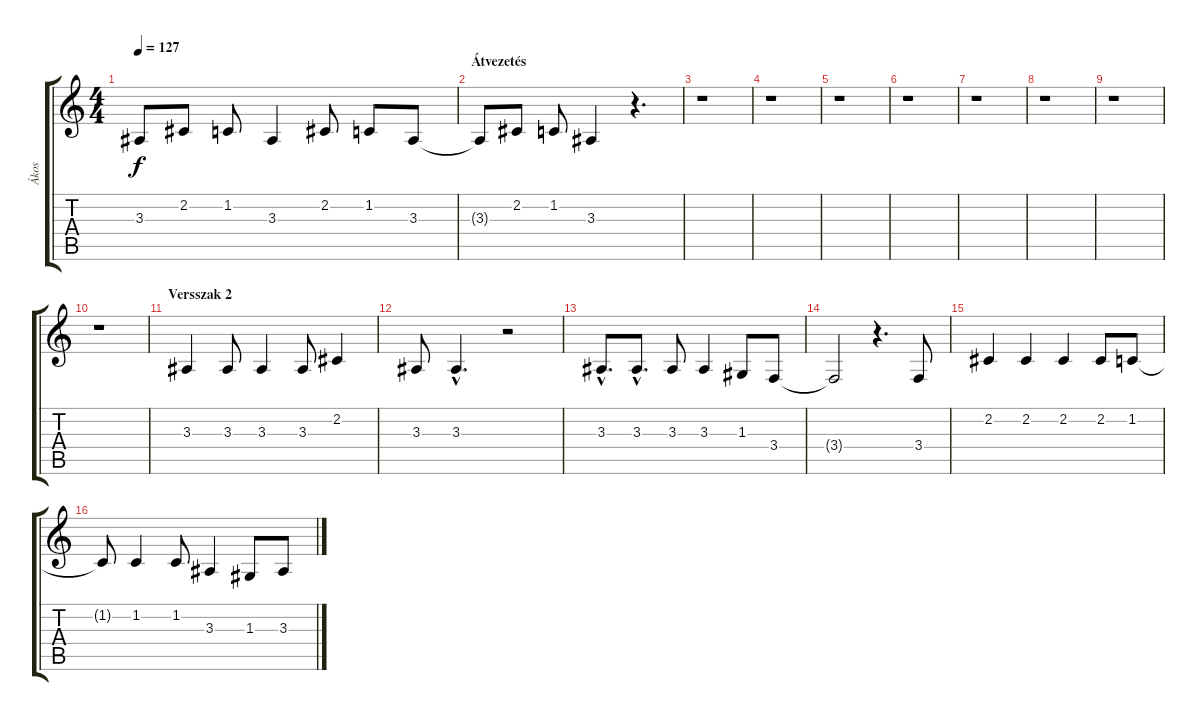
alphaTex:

\track ("Ákos" "Ákos") {instrument tenorsax}
\staff {score tabs}
\tuning (E4 B3 G3 D3 A2 E2) {hide}
\ts (4 4)
\tempo 127
\clef g2
\ks c
3.3{t}.8{dy f} 2.2.8 1.2.8 3.3.4 2.2.8{volume 11} 1.2.8 3.3.8 |
\section ("" "Átvezetés")
3.3{t}.8{volume 10} 2.2.8 1.2.8 3.3.4 r.4{d} |
r.1 |
r.1 |
r.1 |
r.1 |
r.1 |
r.1 |
r.1 |
r.1 |
\section ("" "Versszak 2")
3.3.4{volume 13} 3.3.8 3.3.4 3.3.8 2.2.4 |
3.3.8 3.3{hac}.4{d} r.2 |
3.3{hac}.8{d} 3.3{hac}.8{d} 3.3.8 3.3.4 1.3.8 3.4.8 |
3.4{t}.2 r.4{d} 3.4.8 |
2.2.4 2.2.4 2.2.4 2.2.8 1.2.8 |
1.2{t}.8 1.2.4 1.2.8 3.3.4 1.3.8 3.3.8
